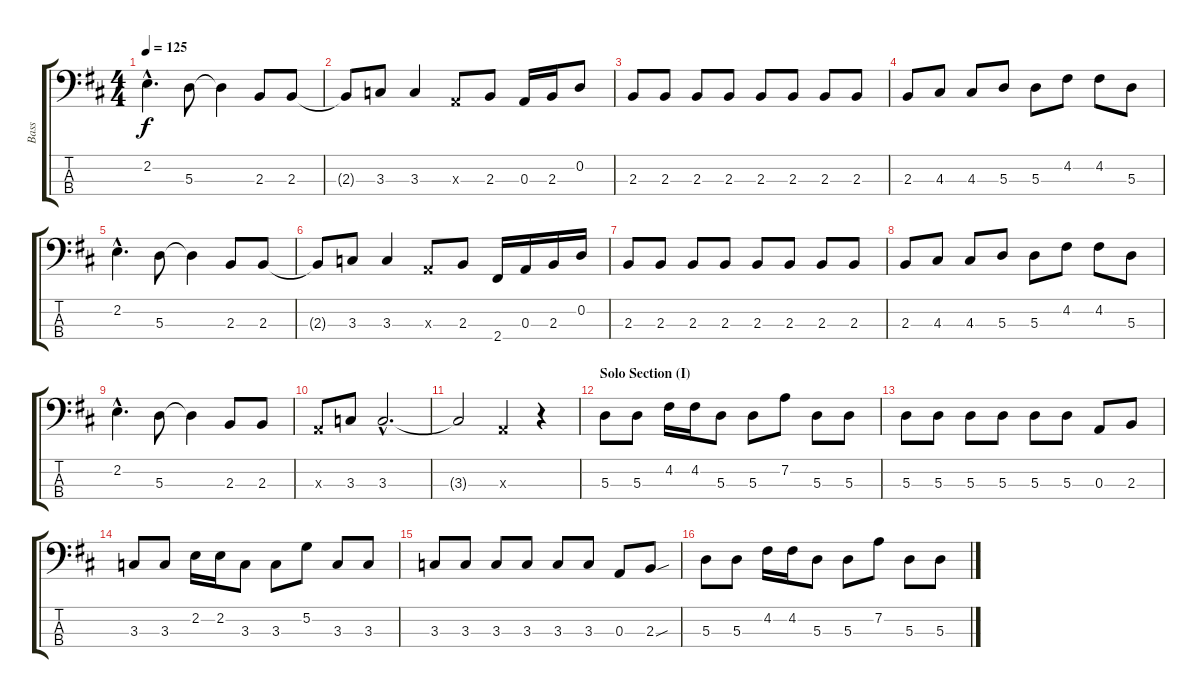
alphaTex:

\track ("Bass" "Bass") {instrument electricbassfinger}
\staff {score tabs}
\tuning (G2 D2 A1 E1) {hide}
\ts (4 4)
\tempo 125
\clef f4
\ks bminor
2.2{hac}.4{d dy f} 5.3.8 5.3{t}.4 2.3.8 2.3.8 |
2.3{t}.8 3.3.8 3.3.4 0.3{x}.8 2.3.8 0.3.16 2.3.16 0.2.8 |
2.3.8 2.3.8 2.3.8 2.3.8 2.3.8 2.3.8 2.3.8 2.3.8 |
2.3.8 4.3.8 4.3.8 5.3.8 5.3.8 4.2.8 4.2.8 5.3.8 |
2.2{hac}.4{d} 5.3.8 5.3{t}.4 2.3.8 2.3.8 |
2.3{t}.8 3.3.8 3.3.4 0.3{x}.8 2.3.8 2.4.16 0.3.16 2.3.16 0.2.16 |
2.3.8 2.3.8 2.3.8 2.3.8 2.3.8 2.3.8 2.3.8 2.3.8 |
2.3.8 4.3.8 4.3.8 5.3.8 5.3.8 4.2.8 4.2.8 5.3.8 |
2.2{hac}.4{d} 5.3.8 5.3{t}.4 2.3.8 2.3.8 |
0.3{x}.8 3.3.8 3.3{hac}.2{d} |
3.3{t}.2 0.3{x}.4 r.4 |
\section ("" "Solo Section (I)")
5.3.8 5.3.8 4.2.16 4.2.16 5.3.8 5.3.8 7.2.8 5.3.8 5.3.8 |
5.3.8 5.3.8 5.3.8 5.3.8 5.3.8 5.3.8 0.3.8 2.3.8 |
3.3.8 3.3.8 2.2.16 2.2.16 3.3.8 3.3.8 5.2.8 3.3.8 3.3.8 |
3.3.8 3.3.8 3.3.8 3.3.8 3.3.8 3.3.8 0.3.8 2.3{sou}.8 |
5.3.8 5.3.8 4.2.16 4.2.16 5.3.8 5.3.8 7.2.8 5.3.8 5.3.8
